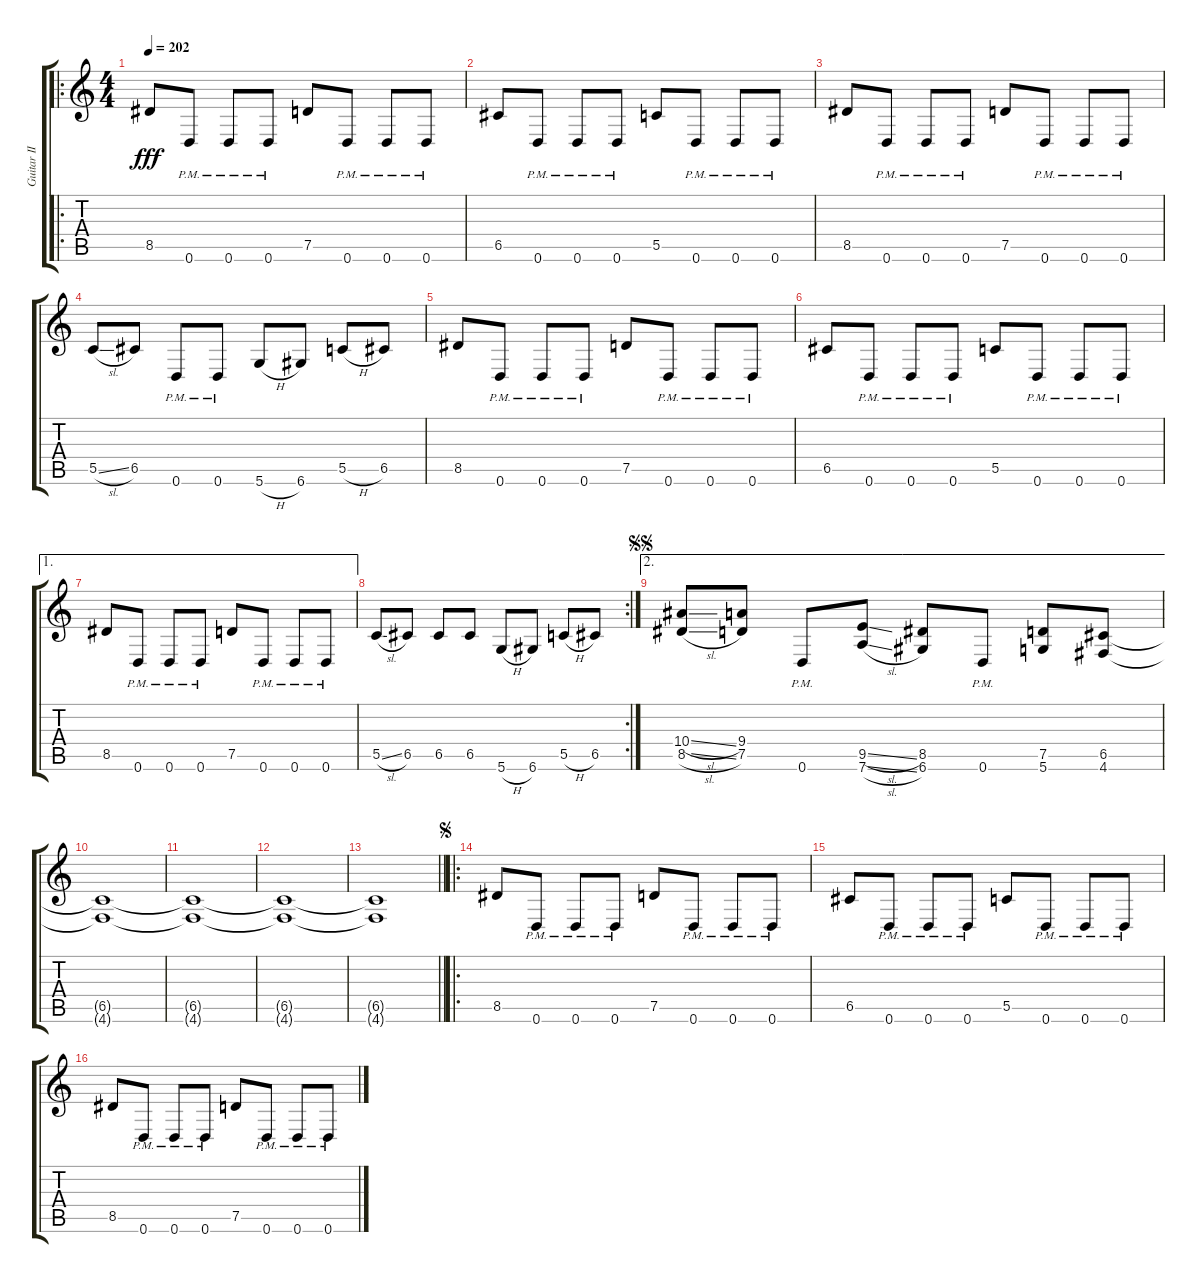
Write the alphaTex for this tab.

\track ("Guitar II" "Guitar II") {instrument distortionguitar}
\staff {score tabs}
\tuning (D4 A3 F3 C3 G2 D2) {hide}
\ro
\ts (4 4)
\tempo 202
\clef g2
\ks c
8.5.8{dy fff} 0.6{pm}.8 0.6{pm}.8 0.6{pm}.8 7.5.8 0.6{pm}.8 0.6{pm}.8 0.6{pm}.8 |
6.5.8 0.6{pm}.8 0.6{pm}.8 0.6{pm}.8 5.5.8 0.6{pm}.8 0.6{pm}.8 0.6{pm}.8 |
8.5.8 0.6{pm}.8 0.6{pm}.8 0.6{pm}.8 7.5.8 0.6{pm}.8 0.6{pm}.8 0.6{pm}.8 |
5.5{sl}.8 6.5.8 0.6{pm}.8 0.6{pm}.8 5.6{h}.8 6.6.8 5.5{h}.8 6.5.8 |
8.5.8 0.6{pm}.8 0.6{pm}.8 0.6{pm}.8 7.5.8 0.6{pm}.8 0.6{pm}.8 0.6{pm}.8 |
6.5.8 0.6{pm}.8 0.6{pm}.8 0.6{pm}.8 5.5.8 0.6{pm}.8 0.6{pm}.8 0.6{pm}.8 |
\ae 1
8.5.8 0.6{pm}.8 0.6{pm}.8 0.6{pm}.8 7.5.8 0.6{pm}.8 0.6{pm}.8 0.6{pm}.8 |
\rc 2
5.5{sl}.8 6.5.8 6.5.8 6.5.8 5.6{h}.8 6.6.8 5.5{h}.8 6.5.8 |
\ae 2
\jump segnosegno
(10.4{sl} 8.5{sl}).8 (9.4 7.5).8 0.6{pm}.8 (9.5{sl} 7.6{sl}).8 (8.5 6.6).8 0.6{pm}.8 (7.5 5.6).8 (6.5 4.6).8 |
(6.5{t} 4.6{t}).1 |
(6.5{t} 4.6{t}).1 |
(6.5{t} 4.6{t}).1 |
\barLineRight lightlight
(6.5{t} 4.6{t}).1 |
\ro
\jump segno
8.5.8 0.6{pm}.8 0.6{pm}.8 0.6{pm}.8 7.5.8 0.6{pm}.8 0.6{pm}.8 0.6{pm}.8 |
6.5.8 0.6{pm}.8 0.6{pm}.8 0.6{pm}.8 5.5.8 0.6{pm}.8 0.6{pm}.8 0.6{pm}.8 |
8.5.8 0.6{pm}.8 0.6{pm}.8 0.6{pm}.8 7.5.8 0.6{pm}.8 0.6{pm}.8 0.6{pm}.8
